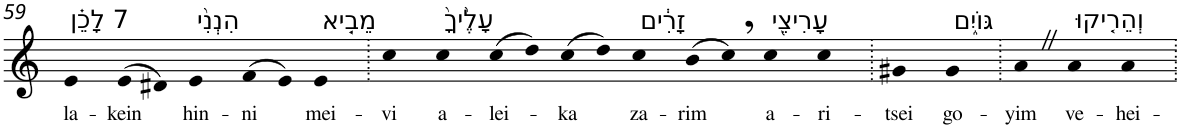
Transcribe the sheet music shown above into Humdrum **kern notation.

**kern	**text
*part1	*part1
*staff1	*staff1
*I"Piano	*
*I'Pno	*
!!LO:PB:g=z
*clefG2	*
*k[]	*
=59	=59
!LO:TX:a:t=7 לָכֵ֗ן	!
!	!LO:LY:b
4e	la-
!	!LO:LY:b
(>8e	-kein
8d#X)	.
!LO:TX:a:t=הִנְנִ֨י	!
!	!LO:LY:b
4e	hin-
!	!LO:LY:b
(>8f	-ni
8e)	.
!LO:TX:a:t=מֵבִ֤יא	!
!	!LO:LY:b
4e	mei-
=60.	=60.
!	!LO:LY:b
4cc	-vi
!LO:TX:a:t=עָלֶ֙יךָ֙	!
!	!LO:LY:b
4cc	a-
!	!LO:LY:b
(>8cc	-lei-
8dd)	.
!	!LO:LY:b
(>8cc	-ka
8dd)	.
!LO:TX:a:t=זָרִ֔ים	!
!	!LO:LY:b
4cc	za-
!	!LO:LY:b
(>8b	-rim
8cc,)	.
!LO:TX:a:t=עָרִיצֵ֖י	!
!	!LO:LY:b
4cc	a-
!	!LO:LY:b
4cc	-ri-
=61.	=61.
!	!LO:LY:b
4g#X	-tsei
!LO:TX:a:t=גּוֹיִ֑ם	!
!	!LO:LY:b
4g#	go-
=62.	=62.
!	!LO:LY:b
4aZ	-yim
!LO:TX:a:t=וְהֵרִ֤יקוּ	!
!	!LO:LY:b
4a	ve-
!	!LO:LY:b
4a	-hei-
=.	=.
*-	*-
